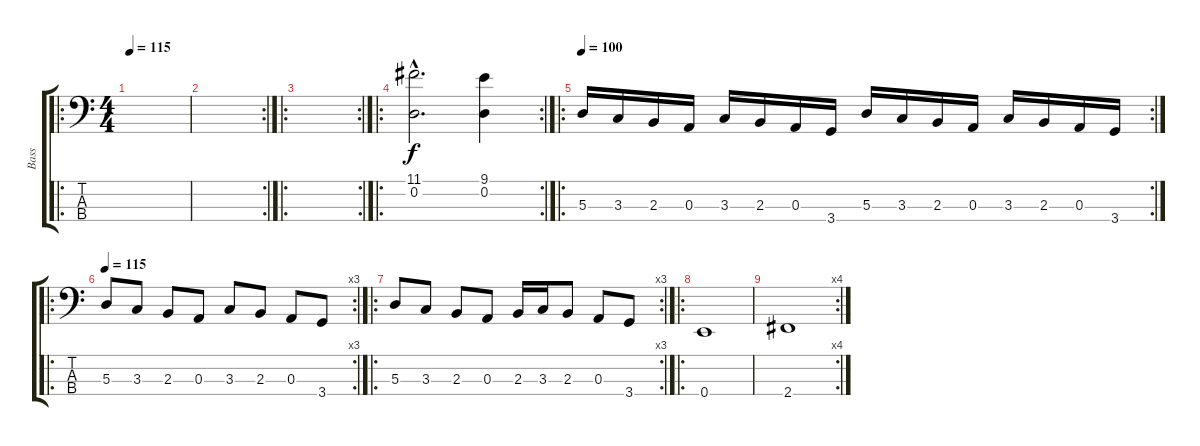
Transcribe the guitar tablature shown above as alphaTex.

\track ("Bass" "Bass") {instrument electricbassfinger}
\staff {score tabs}
\tuning (G2 D2 A1 E1) {hide}
\ro
\ts (4 4)
\tempo 115
\clef f4
\ks c
|
\rc 2
|
\ro
\rc 2
|
\ro
\rc 2
(11.1{hac} 0.2{hac}).2{d} (9.1 0.2).4 |
\ro
\rc 2
\tempo 100
5.3.16 3.3.16 2.3.16 0.3.16 3.3.16 2.3.16 0.3.16 3.4.16 5.3.16 3.3.16 2.3.16 0.3.16 3.3.16 2.3.16 0.3.16 3.4.16 |
\ro
\rc 3
\tempo 115
5.3.8 3.3.8 2.3.8 0.3.8 3.3.8 2.3.8 0.3.8 3.4.8 |
\ro
\rc 3
5.3.8 3.3.8 2.3.8 0.3.8 2.3.16 3.3.16 2.3.8 0.3.8 3.4.8 |
\ro
0.4.1 |
\rc 4
2.4.1
